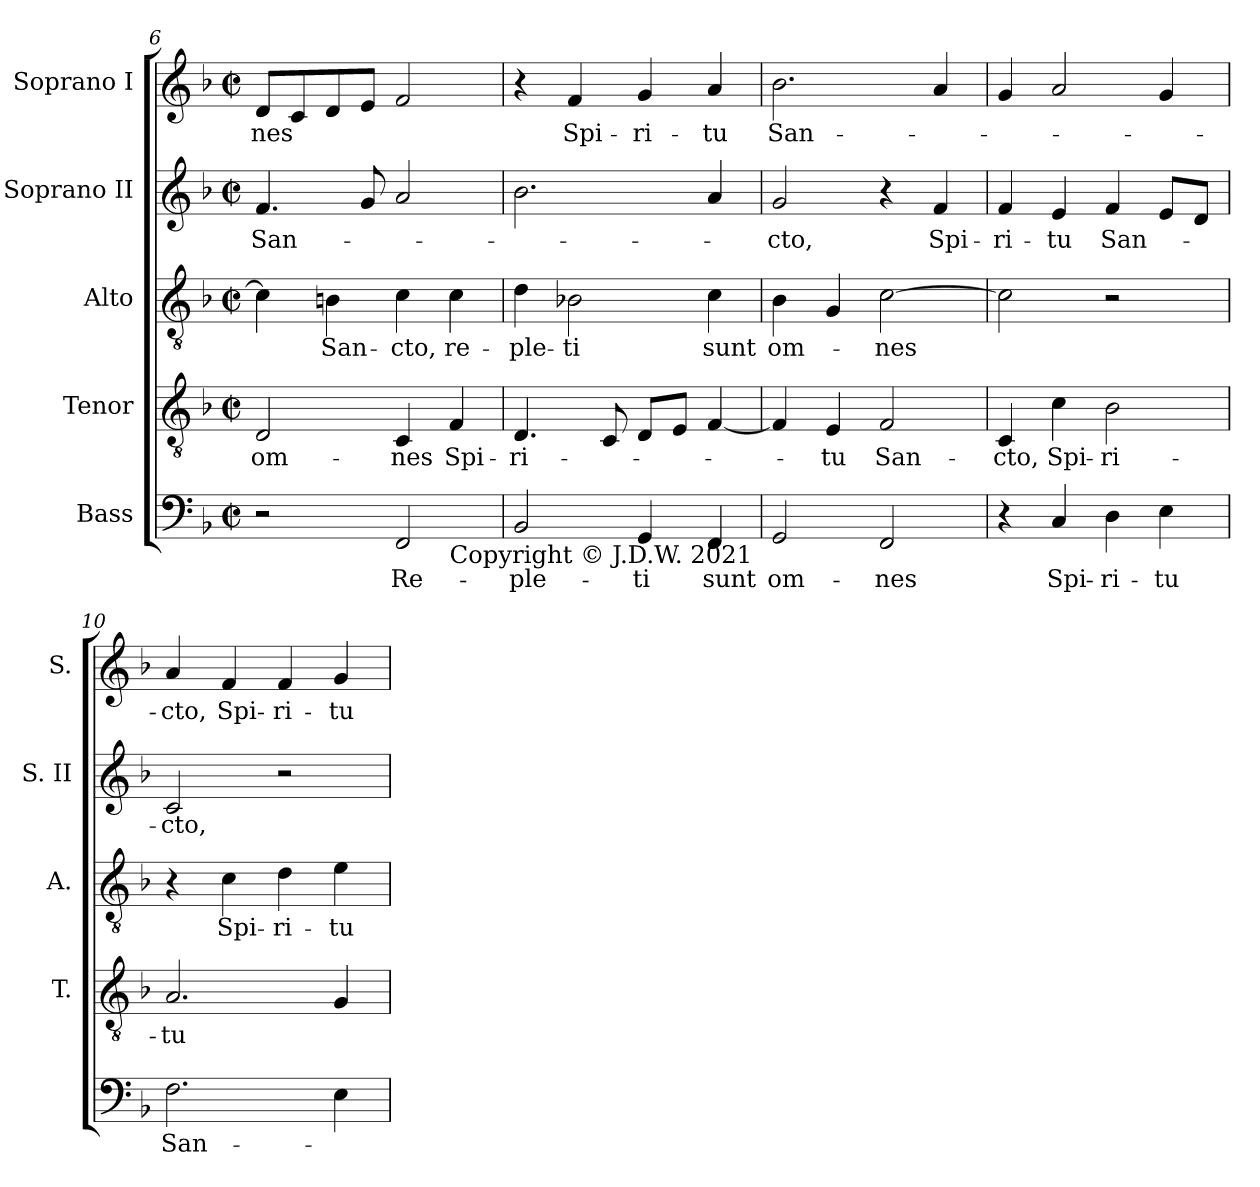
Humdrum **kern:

**kern	**text	**kern	**text	**kern	**text	**kern	**text	**kern	**text
*part5	*part5	*part4	*part4	*part3	*part3	*part2	*part2	*part1	*part1
*staff5	*staff5	*staff4	*staff4	*staff3	*staff3	*staff2	*staff2	*staff1	*staff1
*I"Bass	*	*I"Tenor	*	*I"Alto	*	*I"Soprano II	*	*I"Soprano I	*
*	*	*I'T.	*	*I'A.	*	*I'S. II	*	*I'S.	*
*clefF4	*	*clefGv2	*	*clefGv2	*	*clefG2	*	*clefG2	*
*	*	*ITrd7c12	*	*	*	*	*	*	*
*k[b-]	*	*k[b-]	*	*k[b-]	*	*k[b-]	*	*k[b-]	*
*F:	*	*F:	*	*F:	*	*F:	*	*F:	*
*M2/2	*	*M2/2	*	*M2/2	*	*M2/2	*	*M2/2	*
*met(c|)	*	*met(c|)	*	*met(c|)	*	*met(c|)	*	*met(c|)	*
=6	=6	=6	=6	=6	=6	=6	=6	=6	=6
!	!	!	!LO:LY:b:color=#000000	!	!	!	!	!	!
!	!	!	!	!	!	!	!LO:LY:b:color=#000000	!	!
!	!	!	!	!	!	!	!	!	!LO:LY:b:color=#000000
*^	*	*	*	*	*	*	*	*	*
2r	2.ryy	.	2DDi/	om-	4ci\]	.	4.fi/	San-	8di/L	-nes
.	.	.	.	.	.	.	.	.	8ci/	.
!	!	!	!	!	!	!LO:LY:b:color=#000000	!	!	!	!
.	.	.	.	.	4Bni\	San-	.	.	8di/	.
.	.	.	.	.	.	.	8gi/	.	8ei/J	.
!	!	!LO:LY:b:color=#000000	!	!	!	!	!	!	!	!
!	!	!	!	!LO:LY:b:color=#000000	!	!	!	!	!	!
!	!	!	!	!	!	!LO:LY:b:color=#000000	!	!	!	!
2FFi/	.	Re-	4CCi/	-nes	4ci\	-cto,	2ai/	.	2fi/	.
!	!	!	!	!LO:LY:b:color=#000000	!	!	!	!	!	!
!	!LO:TX:b:t=Copyright © J.D.W. 2021	!	!	!	!	!	!	!	!	!
!	!	!	!	!	!	!LO:LY:b:color=#000000	!	!	!	!
.	4ryy	.	4FFi/	Spi-	4ci\	re-	.	.	.	.
*v	*v	*	*	*	*	*	*	*	*	*
=7	=7	=7	=7	=7	=7	=7	=7	=7	=7
*^	*	*	*	*	*	*	*	*	*
!	!	!LO:LY:b:color=#000000	!	!	!	!	!	!	!	!
*v	*v	*	*	*	*	*	*	*	*	*
*^	*	*	*	*	*	*	*	*	*
!	!	!	!	!LO:LY:b:color=#000000	!	!	!	!	!	!
*v	*v	*	*	*	*	*	*	*	*	*
*^	*	*	*	*	*	*	*	*	*
!	!	!	!	!	!	!LO:LY:b:color=#000000	!	!	!	!
*v	*v	*	*	*	*	*	*	*	*	*
2BB-i/	-ple-	4.DDi/	-ri-	4di\	-ple-	2.b-i\	.	4r	.
!	!	!	!	!	!LO:LY:b:color=#000000	!	!	!	!
!	!	!	!	!	!	!	!	!	!LO:LY:b:color=#000000
.	.	.	.	2B-Xi\	-ti	.	.	4fi/	Spi-
.	.	8CCi/	.	.	.	.	.	.	.
!	!LO:LY:b:color=#000000	!	!	!	!	!	!	!	!
!	!	!	!	!	!	!	!	!	!LO:LY:b:color=#000000
4GGi/	-ti	8DDi/L	.	.	.	.	.	4gi/	-ri-
.	.	8EEi/J	.	.	.	.	.	.	.
!	!LO:LY:b:color=#000000	!	!	!	!	!	!	!	!
!	!	!	!	!	!LO:LY:b:color=#000000	!	!	!	!
!	!	!	!	!	!	!	!	!	!LO:LY:b:color=#000000
4FFi/	sunt	[<4FFi/	.	4ci\	sunt	4ai/	.	4ai/	-tu
=8	=8	=8	=8	=8	=8	=8	=8	=8	=8
!	!LO:LY:b:color=#000000	!	!	!	!	!	!	!	!
!	!	!	!	!	!LO:LY:b:color=#000000	!	!	!	!
!	!	!	!	!	!	!	!LO:LY:b:color=#000000	!	!
!	!	!	!	!	!	!	!	!	!LO:LY:b:color=#000000
2GGi/	om-	4FFi/]	.	4B-i\	om-	2gi/	-cto,	2.b-i\	San-
!	!	!	!LO:LY:b:color=#000000	!	!	!	!	!	!
.	.	4EEi/	-tu	4Gi/	.	.	.	.	.
!	!LO:LY:b:color=#000000	!	!	!	!	!	!	!	!
!	!	!	!LO:LY:b:color=#000000	!	!	!	!	!	!
!	!	!	!	!	!LO:LY:b:color=#000000	!	!	!	!
2FFi/	-nes	2FFi/	San-	[>2ci\	-nes	4r	.	.	.
!	!	!	!	!	!	!	!LO:LY:b:color=#000000	!	!
.	.	.	.	.	.	4fi/	Spi-	4ai/	.
=9	=9	=9	=9	=9	=9	=9	=9	=9	=9
!	!	!	!LO:LY:b:color=#000000	!	!	!	!	!	!
!	!	!	!	!	!	!	!LO:LY:b:color=#000000	!	!
4r	.	4CCi/	-cto,	2ci\]	.	4fi/	-ri-	4gi/	.
!	!LO:LY:b:color=#000000	!	!	!	!	!	!	!	!
!	!	!	!LO:LY:b:color=#000000	!	!	!	!	!	!
!	!	!	!	!	!	!	!LO:LY:b:color=#000000	!	!
4Ci/	Spi-	4Ci\	Spi-	.	.	4ei/	-tu	2ai/	.
!	!LO:LY:b:color=#000000	!	!	!	!	!	!	!	!
!	!	!	!LO:LY:b:color=#000000	!	!	!	!	!	!
!	!	!	!	!	!	!	!LO:LY:b:color=#000000	!	!
4Di\	-ri-	2BB-i\	-ri-	2r	.	4fi/	San-	.	.
!	!LO:LY:b:color=#000000	!	!	!	!	!	!	!	!
4Ei\	-tu	.	.	.	.	8ei/L	.	4gi/	.
.	.	.	.	.	.	8di/J	.	.	.
!!LO:PB:g=z
=10	=10	=10	=10	=10	=10	=10	=10	=10	=10
!	!LO:LY:b:color=#000000	!	!	!	!	!	!	!	!
!	!	!	!LO:LY:b:color=#000000	!	!	!	!	!	!
!	!	!	!	!	!	!	!LO:LY:b:color=#000000	!	!
!	!	!	!	!	!	!	!	!	!LO:LY:b:color=#000000
2.Fi\	San-	2.AAi/	-tu	4r	.	2ci/	-cto,	4ai/	-cto,
!	!	!	!	!	!LO:LY:b:color=#000000	!	!	!	!
!	!	!	!	!	!	!	!	!	!LO:LY:b:color=#000000
.	.	.	.	4ci\	Spi-	.	.	4fi/	Spi-
!	!	!	!	!	!LO:LY:b:color=#000000	!	!	!	!
!	!	!	!	!	!	!	!	!	!LO:LY:b:color=#000000
.	.	.	.	4di\	-ri-	2r	.	4fi/	-ri-
!	!	!	!	!	!LO:LY:b:color=#000000	!	!	!	!
!	!	!	!	!	!	!	!	!	!LO:LY:b:color=#000000
4Ei\	.	4GGi/	.	4ei\	-tu	.	.	4gi/	-tu
=	=	=	=	=	=	=	=	=	=
*-	*-	*-	*-	*-	*-	*-	*-	*-	*-
